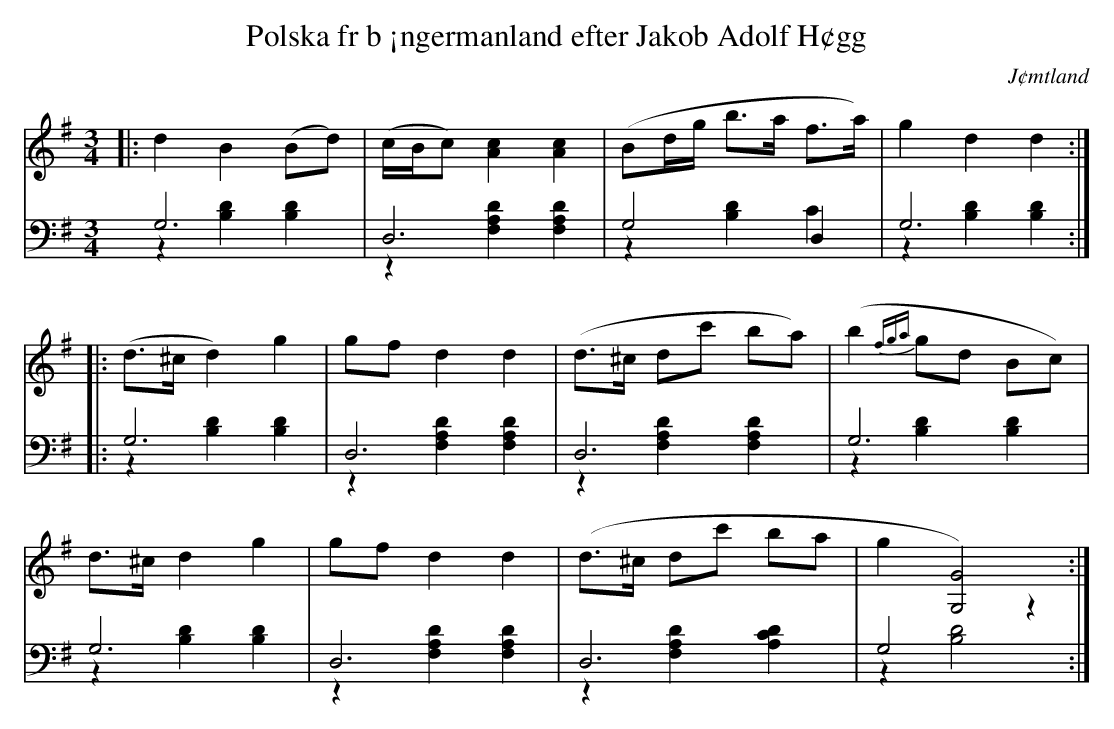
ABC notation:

X:1
T: Polska fr b ¡ngermanland efter Jakob Adolf H¢gg
O: J¢mtland
M: 3/4
L: 1/8
K: G
V:1
V:2 merge
V:3
V:4 merge
V:1
|:d2 B2 (Bd)|(c/B/c) [A2c2] [A2c2]|(Bd/g/ b>a f>a)|g2 d2 d2:|
|:(d>^c d2) g2|gf d2 d2|(d>^c dc' ba)|(b2 {fga}gd Bc)|
d>^c d2 g2|gf d2 d2|(d>^c dc' ba|g2 [G4G,4]):|
V:3 clef=bass
G,6|D,6|G,4 D,2|G,6:|
|:G,6|D,6|D,6|G,6|
G,6|D,6|D,6|G,4 z2:|
V:4 clef=bass
z2 [B,2D2] [B,2D2]|z2 [F,2A,2D2] [F,2A,2D2]|z2 [B,2D2] C2|z2 [B,2D2] [B,2D2]:|
|:z2 [B,2D2] [B,2D2]|z2 [F,2A,2D2] [F,2A,2D2]|z2 [F,2A,2D2] [F,2A,2D2]|z2 [B,2D2] [B,2D2]|
z2 [B,2D2] [B,2D2]|z2 [F,2A,2D2] [F,2A,2D2]|z2 [F,2A,2D2] [A,2C2D2]|z2 [B,4D4]:|
